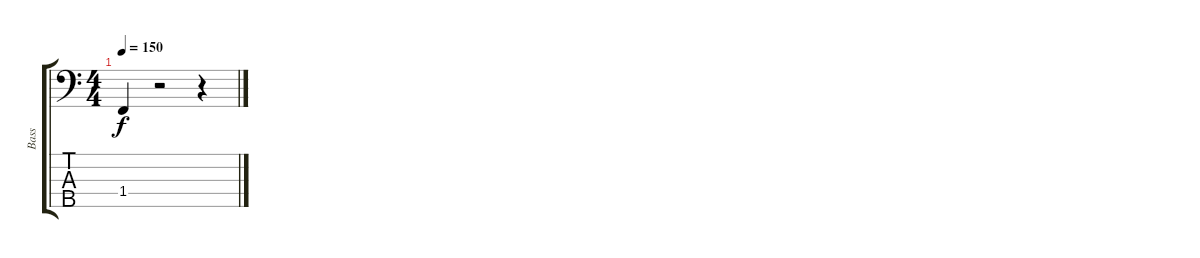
\track ("Bass" "Bass") {instrument electricbassfinger}
\staff {score tabs}
\tuning (G2 D2 A1 E1 B0) {hide}
\ts (4 4)
\tempo 150
\clef f4
\ks c
1.4.4{dy f} r.2 r.4
